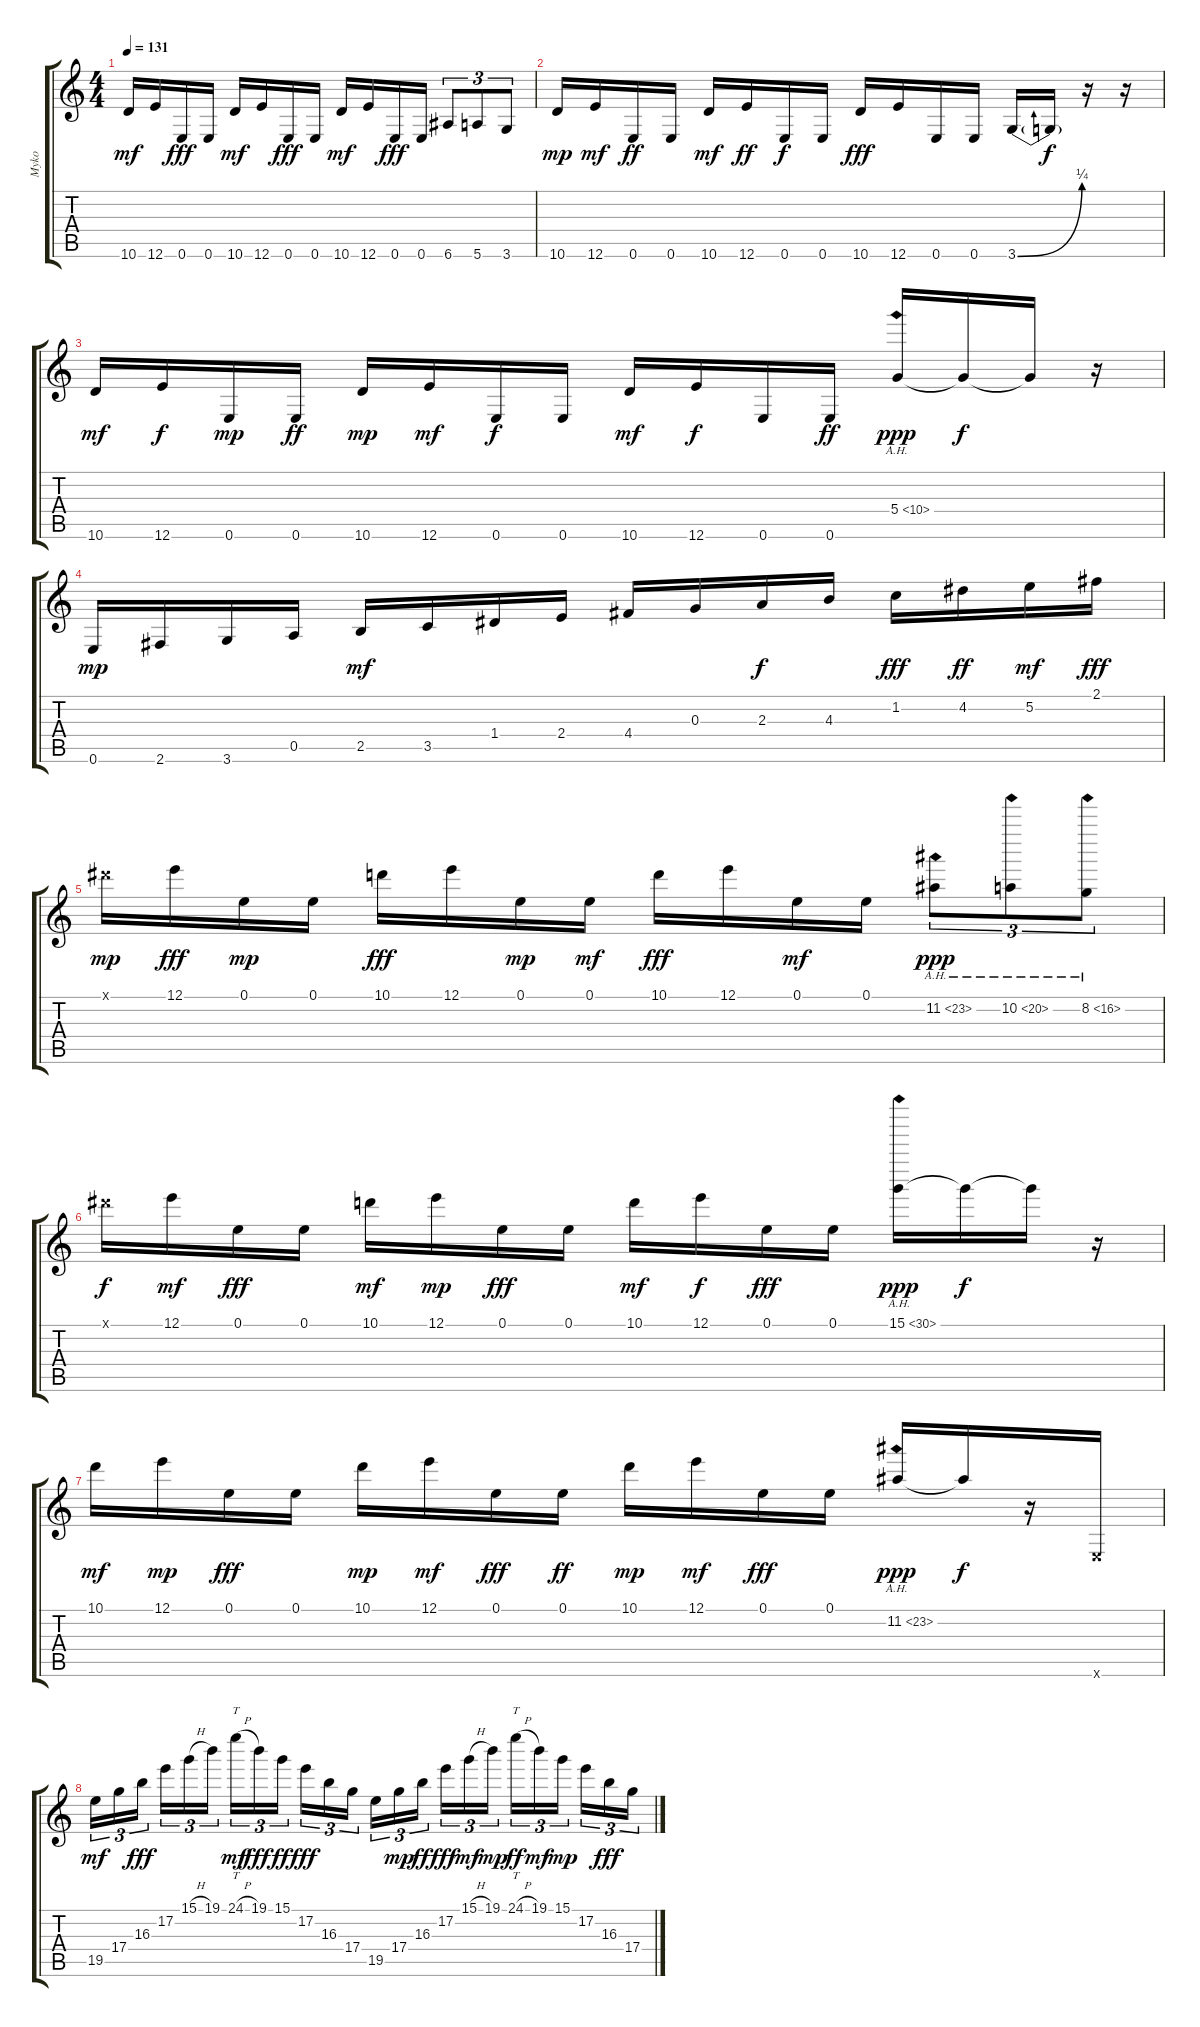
\track ("Myko" "Myko") {instrument distortionguitar}
\staff {score tabs}
\tuning (E4 B3 G3 D3 A2 E2) {hide}
\ts (4 4)
\tempo 131
\clef g2
\ks c
10.6.16{dy mf} 12.6.16 0.6.16{dy fff} 0.6.16 10.6.16{dy mf} 12.6.16 0.6.16{dy fff} 0.6.16 10.6.16{dy mf} 12.6.16 0.6.16{dy fff} 0.6.16 6.6.8{tu (3 2)} 5.6.8{tu (3 2)} 3.6.8{tu (3 2)} |
10.6.16{dy mp} 12.6.16{dy mf} 0.6.16{dy ff} 0.6.16 10.6.16{dy mf} 12.6.16{dy ff} 0.6.16{dy f} 0.6.16 10.6.16{dy fff} 12.6.16 0.6.16 0.6.16 3.6{be (bend 0 0 60 1)}.16 3.6{t}.16{dy f} r.16 r.16 |
10.6.16{dy mf} 12.6.16{dy f} 0.6.16{dy mp} 0.6.16{dy ff} 10.6.16{dy mp} 12.6.16{dy mf} 0.6.16{dy f} 0.6.16 10.6.16{dy mf} 12.6.16{dy f} 0.6.16 0.6.16{dy ff} 5.4{ah 5}.16{dy ppp} 5.4{t}.16{dy f} 5.4{t}.16 r.16 |
0.6.16{dy mp} 2.6.16 3.6.16 0.5.16 2.5.16{dy mf} 3.5.16 1.4.16 2.4.16 4.4.16 0.3.16 2.3.16{dy f} 4.3.16 1.2.16{dy fff} 4.2.16{dy ff} 5.2.16{dy mf} 2.1.16{dy fff} |
11.1{x}.16{dy mp} 12.1.16{dy fff} 0.1.16{dy mp} 0.1.16 10.1.16{dy fff} 12.1.16 0.1.16{dy mp} 0.1.16{dy mf} 10.1.16{dy fff} 12.1.16 0.1.16{dy mf} 0.1.16 11.2{ah 12}.8{tu (3 2) dy ppp} 10.2{ah 10}.8{tu (3 2)} 8.2{ah 8}.8{tu (3 2)} |
11.1{x}.16{dy f} 12.1.16{dy mf} 0.1.16{dy fff} 0.1.16 10.1.16{dy mf} 12.1.16{dy mp} 0.1.16{dy fff} 0.1.16 10.1.16{dy mf} 12.1.16{dy f} 0.1.16{dy fff} 0.1.16 15.1{ah 15}.16{dy ppp} 15.1{t}.16{dy f} 15.1{t}.16 r.16 |
10.1.16{dy mf} 12.1.16{dy mp} 0.1.16{dy fff} 0.1.16 10.1.16{dy mp} 12.1.16{dy mf} 0.1.16{dy fff} 0.1.16{dy ff} 10.1.16{dy mp} 12.1.16{dy mf} 0.1.16{dy fff} 0.1.16 11.2{ah 12}.16{dy ppp} 11.2{t}.16{dy f} r.16 0.6{x}.16 |
19.5.16{tu (3 2) dy mf} 17.4.16{tu (3 2)} 16.3.16{tu (3 2) dy fff} 17.2.16{tu (3 2)} 15.1{h}.16{tu (3 2)} 19.1.16{tu (3 2)} 24.1{h}.16{tt tu (3 2) dy mf} 19.1.16{tu (3 2) dy fff} 15.1.16{tu (3 2) dy ff} 17.2.16{tu (3 2) dy fff} 16.3.16{tu (3 2)} 17.4.16{tu (3 2)} 19.5.16{tu (3 2)} 17.4.16{tu (3 2) dy mp} 16.3.16{tu (3 2) dy ff} 17.2.16{tu (3 2) dy fff} 15.1{h}.16{tu (3 2) dy mf} 19.1.16{tu (3 2) dy mp} 24.1{h}.16{tt tu (3 2) dy ff} 19.1.16{tu (3 2) dy mf} 15.1.16{tu (3 2) dy mp} 17.2.16{tu (3 2)} 16.3.16{tu (3 2) dy fff} 17.4.16{tu (3 2)}
